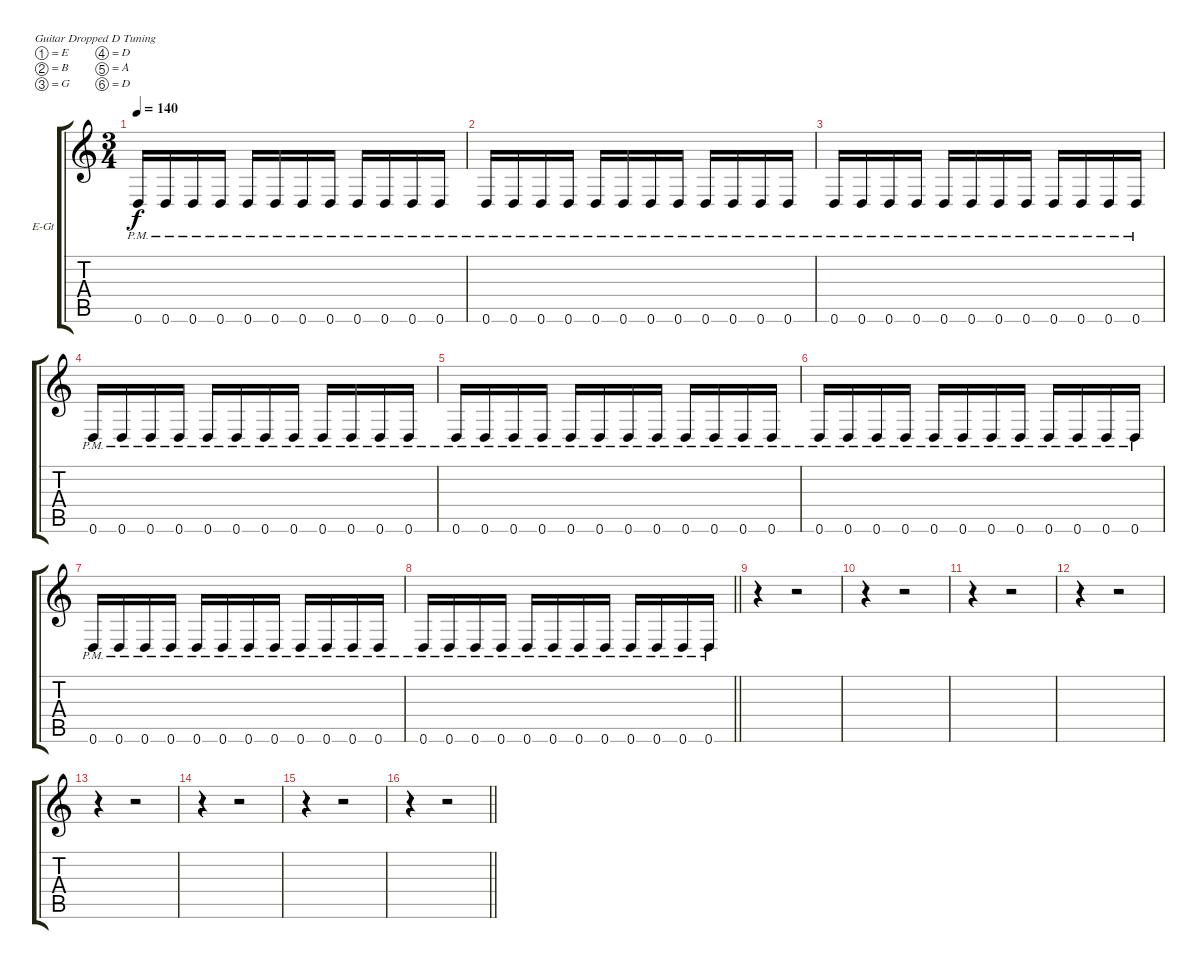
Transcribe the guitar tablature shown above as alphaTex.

\bracketExtendMode groupsimilarinstruments
\firstSystemTrackNameOrientation horizontal
\otherSystemsTrackNameOrientation horizontal
\track ("Rythm Guitar" "E-Gt") {instrument distortionguitar}
\staff {score tabs}
\tuning (E4 B3 G3 D3 A2 D2)
\ts (3 4)
\beaming (8 2 2 2 2)
\tempo 140
\clef g2
\ks c
0.6{pm}.16{dy f} 0.6{pm}.16 0.6{pm}.16 0.6{pm}.16 0.6{pm}.16 0.6{pm}.16 0.6{pm}.16 0.6{pm}.16 0.6{pm}.16 0.6{pm}.16 0.6{pm}.16 0.6{pm}.16 |
0.6{pm}.16 0.6{pm}.16 0.6{pm}.16 0.6{pm}.16 0.6{pm}.16 0.6{pm}.16 0.6{pm}.16 0.6{pm}.16 0.6{pm}.16 0.6{pm}.16 0.6{pm}.16 0.6{pm}.16 |
0.6{pm}.16 0.6{pm}.16 0.6{pm}.16 0.6{pm}.16 0.6{pm}.16 0.6{pm}.16 0.6{pm}.16 0.6{pm}.16 0.6{pm}.16 0.6{pm}.16 0.6{pm}.16 0.6{pm}.16 |
0.6{pm}.16 0.6{pm}.16 0.6{pm}.16 0.6{pm}.16 0.6{pm}.16 0.6{pm}.16 0.6{pm}.16 0.6{pm}.16 0.6{pm}.16 0.6{pm}.16 0.6{pm}.16 0.6{pm}.16 |
0.6{pm}.16 0.6{pm}.16 0.6{pm}.16 0.6{pm}.16 0.6{pm}.16 0.6{pm}.16 0.6{pm}.16 0.6{pm}.16 0.6{pm}.16 0.6{pm}.16 0.6{pm}.16 0.6{pm}.16 |
0.6{pm}.16 0.6{pm}.16 0.6{pm}.16 0.6{pm}.16 0.6{pm}.16 0.6{pm}.16 0.6{pm}.16 0.6{pm}.16 0.6{pm}.16 0.6{pm}.16 0.6{pm}.16 0.6{pm}.16 |
0.6{pm}.16 0.6{pm}.16 0.6{pm}.16 0.6{pm}.16 0.6{pm}.16 0.6{pm}.16 0.6{pm}.16 0.6{pm}.16 0.6{pm}.16 0.6{pm}.16 0.6{pm}.16 0.6{pm}.16 |
\barLineRight lightlight
0.6{pm}.16 0.6{pm}.16 0.6{pm}.16 0.6{pm}.16 0.6{pm}.16 0.6{pm}.16 0.6{pm}.16 0.6{pm}.16 0.6{pm}.16 0.6{pm}.16 0.6{pm}.16 0.6{pm}.16 |
r.4 r.2 |
r.4 r.2 |
r.4 r.2 |
r.4 r.2 |
r.4 r.2 |
r.4 r.2 |
r.4 r.2 |
\barLineRight lightlight
r.4 r.2
